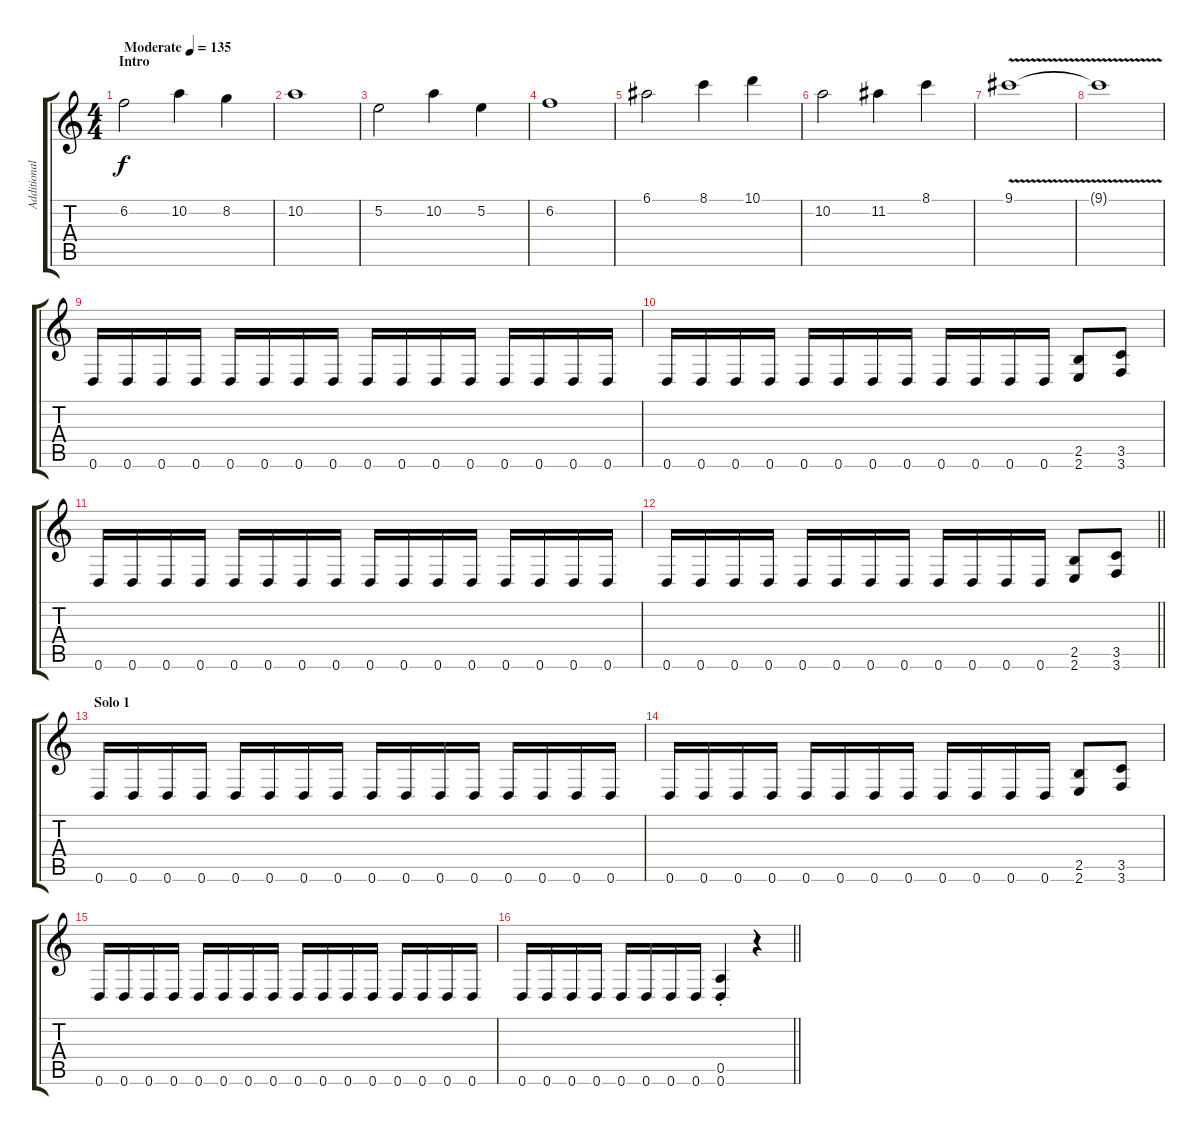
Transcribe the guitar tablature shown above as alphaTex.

\track ("Additional Guitar" "Additional") {instrument distortionguitar}
\staff {score tabs}
\tuning (E4 B3 G3 D3 A2 D2) {hide}
\ts (4 4)
\section ("" "Intro")
\tempo (135 "Moderate")
\clef g2
\ks c
6.2.2{dy f instrument distortionguitar} 10.2.4 8.2.4 |
10.2.1 |
5.2.2 10.2.4 5.2.4 |
6.2.1 |
6.1.2 8.1.4 10.1.4 |
10.2.2 11.2.4 8.1.4 |
9.1{v}.1 |
9.1{t}.1 |
0.6.16{instrument distortionguitar} 0.6.16 0.6.16 0.6.16 0.6.16 0.6.16 0.6.16 0.6.16 0.6.16 0.6.16 0.6.16 0.6.16 0.6.16 0.6.16 0.6.16 0.6.16 |
0.6.16 0.6.16 0.6.16 0.6.16 0.6.16 0.6.16 0.6.16 0.6.16 0.6.16 0.6.16 0.6.16 0.6.16 (2.5 2.6).8 (3.5 3.6).8 |
0.6.16 0.6.16 0.6.16 0.6.16 0.6.16 0.6.16 0.6.16 0.6.16 0.6.16 0.6.16 0.6.16 0.6.16 0.6.16 0.6.16 0.6.16 0.6.16 |
\barLineRight lightlight
0.6.16 0.6.16 0.6.16 0.6.16 0.6.16 0.6.16 0.6.16 0.6.16 0.6.16 0.6.16 0.6.16 0.6.16 (2.5 2.6).8 (3.5 3.6).8 |
\section ("" "Solo 1")
0.6.16{instrument distortionguitar} 0.6.16 0.6.16 0.6.16 0.6.16 0.6.16 0.6.16 0.6.16 0.6.16 0.6.16 0.6.16 0.6.16 0.6.16 0.6.16 0.6.16 0.6.16 |
0.6.16 0.6.16 0.6.16 0.6.16 0.6.16 0.6.16 0.6.16 0.6.16 0.6.16 0.6.16 0.6.16 0.6.16 (2.5 2.6).8 (3.5 3.6).8 |
0.6.16 0.6.16 0.6.16 0.6.16 0.6.16 0.6.16 0.6.16 0.6.16 0.6.16 0.6.16 0.6.16 0.6.16 0.6.16 0.6.16 0.6.16 0.6.16 |
\barLineRight lightlight
0.6.16 0.6.16 0.6.16 0.6.16 0.6.16 0.6.16 0.6.16 0.6.16 (0.5{st} 0.6{st}).4 r.4
